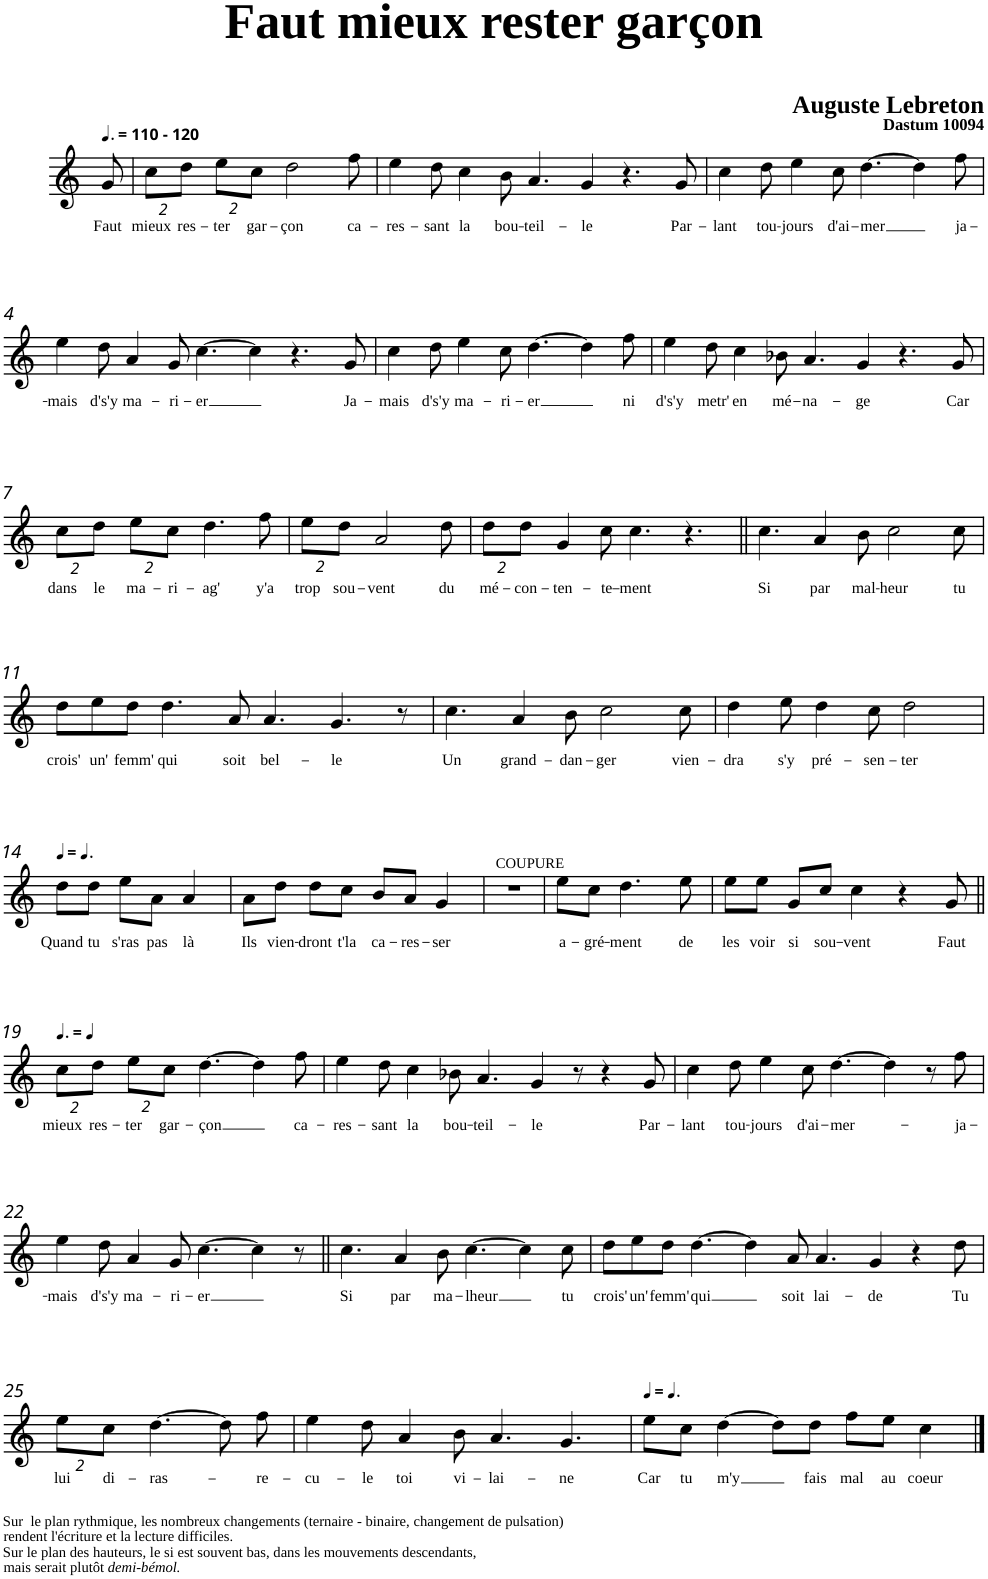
**kern	**text
*part1	*part1
*staff1	*staff1
*clefG2	*
*k[]	*
=	=
!LO:TX:a:B:t=- 120	!
!	!LO:LY:b
8g/	Faut
=1	=1
*Xbrackettup	*
!	!LO:LY:b
16%3cc\L	mieux
!	!LO:LY:b
16%3dd\J	res-
!	!LO:LY:b
16%3ee\L	-ter
!	!LO:LY:b
16%3cc\J	gar-
!	!LO:LY:b
[4dd\	-çon
4ryy	.
!	!LO:LY:b
8ff\	ca-
=2	=2
!	!LO:LY:b
4ee\	-res-
4dd\]	.
!	!LO:LY:b
8dd\	-sant
!	!LO:LY:b
4cc\	la
!	!LO:LY:b
8b\	bou-
!	!LO:LY:b
[4a/	-teil-
!	!LO:LY:b
4g/	-le
4.r	.
!	!LO:LY:b
8g/	Par-
=3	=3
!	!LO:LY:b
4cc\	-lant
8a/]	.
!	!LO:LY:b
8dd\	tou-
!	!LO:LY:b
4ee\	-jours
!	!LO:LY:b
8cc\	d'ai-
!	!LO:LY:b
[4dd\	-mer
4dd\]	.
!	!LO:LY:b
8ff\	ja-
!!LO:LB:g=z
=4	=4
!	!LO:LY:b
4ee\	-mais
8dd\_	.
!	!LO:LY:b
8dd\	d's'y
!	!LO:LY:b
4a/	ma-
!	!LO:LY:b
8g/	-ri-
!	!LO:LY:b
[4cc\	-er
4cc\]	.
4.r	.
!	!LO:LY:b
8g/	Ja-
=5	=5
!	!LO:LY:b
4cc\	-mais
8cc\_	.
!	!LO:LY:b
8dd\	d's'y
!	!LO:LY:b
4ee\	ma-
!	!LO:LY:b
8cc\	-ri-
!	!LO:LY:b
[4dd\	-er
4dd\]	.
!	!LO:LY:b
8ff\	ni
=6	=6
!	!LO:LY:b
4ee\	d's'y
8dd\_	.
!	!LO:LY:b
8dd\	metr'
!	!LO:LY:b
4cc\	en
!	!LO:LY:b
8b-X\	mé-
!	!LO:LY:b
[4a/	-na-
!	!LO:LY:b
4g/	-ge
4.r	.
!	!LO:LY:b
8g/	Car
!!LO:LB:g=z
=7	=7
!	!LO:LY:b
16%3cc\L	dans
8a/]	.
!	!LO:LY:b
16%3dd\J	le
!	!LO:LY:b
16%3ee\L	ma-
!	!LO:LY:b
16%3cc\J	-ri-
!	!LO:LY:b
[8.dd\	-ag'
16dd\_	.
!	!LO:LY:b
8ff\	y'a
=8	=8
!	!LO:LY:b
16%3ee\L	trop
8dd\]	.
!	!LO:LY:b
16%3dd\J	sou-
!	!LO:LY:b
2a/	-vent
!	!LO:LY:b
8dd\	du
=9	=9
!	!LO:LY:b
16%3dd\L	mé-
!	!LO:LY:b
16%3dd\J	-con-
!	!LO:LY:b
4g/	-ten-
!	!LO:LY:b
8cc\	-te-
!	!LO:LY:b
[4cc\	-ment
8ryy	.
4.r	.
=10||	=10||
!	!LO:LY:b
4.cc\	Si
8cc\]	.
!	!LO:LY:b
4a/	par
!	!LO:LY:b
8b\	mal-
!	!LO:LY:b
[4cc\	-heur
8ryy	.
!	!LO:LY:b
8cc\	tu
!!LO:LB:g=z
=11	=11
!	!LO:LY:b
8dd\L	crois'
4cc\]	.
!	!LO:LY:b
8ee\	un'
!	!LO:LY:b
8dd\J	femm'
!	!LO:LY:b
4.dd\	qui
!	!LO:LY:b
8a/	soit
!	!LO:LY:b
[8a/	bel-
!	!LO:LY:b
4.g/	-le
8r	.
=12	=12
!	!LO:LY:b
4.cc\	Un
4a/]	.
!	!LO:LY:b
4a/	grand-
!	!LO:LY:b
8b\	-dan-
!	!LO:LY:b
[4cc\	-ger
!	!LO:LY:b
8cc\	vien-
=13	=13
!	!LO:LY:b
4dd\	-dra
4cc\]	.
!	!LO:LY:b
8ee\	s'y
!	!LO:LY:b
4dd\	pré-
!	!LO:LY:b
8cc\	-sen-
!	!LO:LY:b
[4dd\	-ter
!!LO:LB:g=z
=14	=14
*MM248	*
!	!LO:LY:b
8dd\L	Quand
4dd\]	.
!	!LO:LY:b
8dd\J	tu
!	!LO:LY:b
8ee\L	s'ras
!	!LO:LY:b
8a\J	pas
!	!LO:LY:b
4a/	là
=15	=15
!	!LO:LY:b
8a\L	Ils
!	!LO:LY:b
8dd\J	vien-
!	!LO:LY:b
8dd\L	-dront
!	!LO:LY:b
8cc\J	t'la
!	!LO:LY:b
8b/L	ca-
!	!LO:LY:b
8a/J	-res-
!	!LO:LY:b
4g/	-ser
=16	=16
!LO:TX:a:t=COUPURE	!
1r	.
=17	=17
!	!LO:LY:b
8ee\L	a-
!	!LO:LY:b
8cc\J	-gré-
!	!LO:LY:b
4.dd\	-ment
!	!LO:LY:b
8ee\	de
=18	=18
!	!LO:LY:b
8ee\L	les
!	!LO:LY:b
8ee\J	voir
!	!LO:LY:b
8g/L	si
!	!LO:LY:b
8cc/J	sou-
!	!LO:LY:b
4cc\	-vent
4r	.
!	!LO:LY:b
8g/	Faut
!!LO:LB:g=z
=19||	=19||
*MM165	*
!	!LO:LY:b
16%3cc\L	mieux
!	!LO:LY:b
16%3dd\J	res-
!	!LO:LY:b
16%3ee\L	-ter
!	!LO:LY:b
16%3cc\J	gar-
!	!LO:LY:b
[4dd\	-çon
8ryy	.
4dd\]	.
!	!LO:LY:b
8ff\	ca-
=20	=20
!	!LO:LY:b
4ee\	-res-
8dd\_	.
!	!LO:LY:b
8dd\	-sant
!	!LO:LY:b
4cc\	la
!	!LO:LY:b
8b-X\	bou-
!	!LO:LY:b
[4a/	-teil-
!	!LO:LY:b
4g/	-le
8r	.
4r	.
!	!LO:LY:b
8g/	Par-
=21	=21
!	!LO:LY:b
4cc\	-lant
8a/]	.
!	!LO:LY:b
8dd\	tou-
!	!LO:LY:b
4ee\	-jours
!	!LO:LY:b
8cc\	d'ai-
!	!LO:LY:b
[4dd\	-mer-
4dd\]	.
8r	.
!	!LO:LY:b
8ff\	-ja-
!!LO:LB:g=z
=22	=22
!	!LO:LY:b
4ee\	-mais
8dd\_	.
!	!LO:LY:b
8dd\	d's'y
!	!LO:LY:b
4a/	ma-
!	!LO:LY:b
8g/	-ri-
!	!LO:LY:b
[4cc\	-er
4cc\]	.
8r	.
=23||	=23||
!	!LO:LY:b
4.cc\	Si
8cc\_	.
!	!LO:LY:b
4a/	par
!	!LO:LY:b
8b\	ma-
!	!LO:LY:b
[4cc\	-lheur
4cc\]	.
!	!LO:LY:b
8cc\	tu
=24	=24
!	!LO:LY:b
8dd\L	crois'
8cc\_	.
!	!LO:LY:b
8ee\	un'
!	!LO:LY:b
8dd\J	femm'
!	!LO:LY:b
[4.dd\	qui
4dd\]	.
!	!LO:LY:b
8a/	soit
!	!LO:LY:b
4.a/	lai-
!	!LO:LY:b
4g/	-de
4r	.
!	!LO:LY:b
8dd\	Tu
!!LO:LB:g=z
=25	=25
!	!LO:LY:b
16%3ee\L	lui
!	!LO:LY:b
16%3cc\J	di-
!	!LO:LY:b
[4.dd\	-ras-
8dd\]	.
!	!LO:LY:b
8ff\	-re-
=26	=26
!	!LO:LY:b
4ee\	-cu-
!	!LO:LY:b
8dd\	-le
!	!LO:LY:b
4a/	toi
!	!LO:LY:b
8b\	vi-
!	!LO:LY:b
[4a/	-lai-
8ryy	.
!	!LO:LY:b
4.g/	-ne
=27	=27
*MM248	*
!	!LO:LY:b
8ee\L	Car
8a/]	.
!	!LO:LY:b
8cc\J	tu
!	!LO:LY:b
[4dd\	m'y
8dd\L]	.
!	!LO:LY:b
8dd\J	fais
!	!LO:LY:b
8ff\L	mal
!	!LO:LY:b
8ee\J	au
!	!LO:LY:b
4cc\	coeur
==	==
*-	*-
